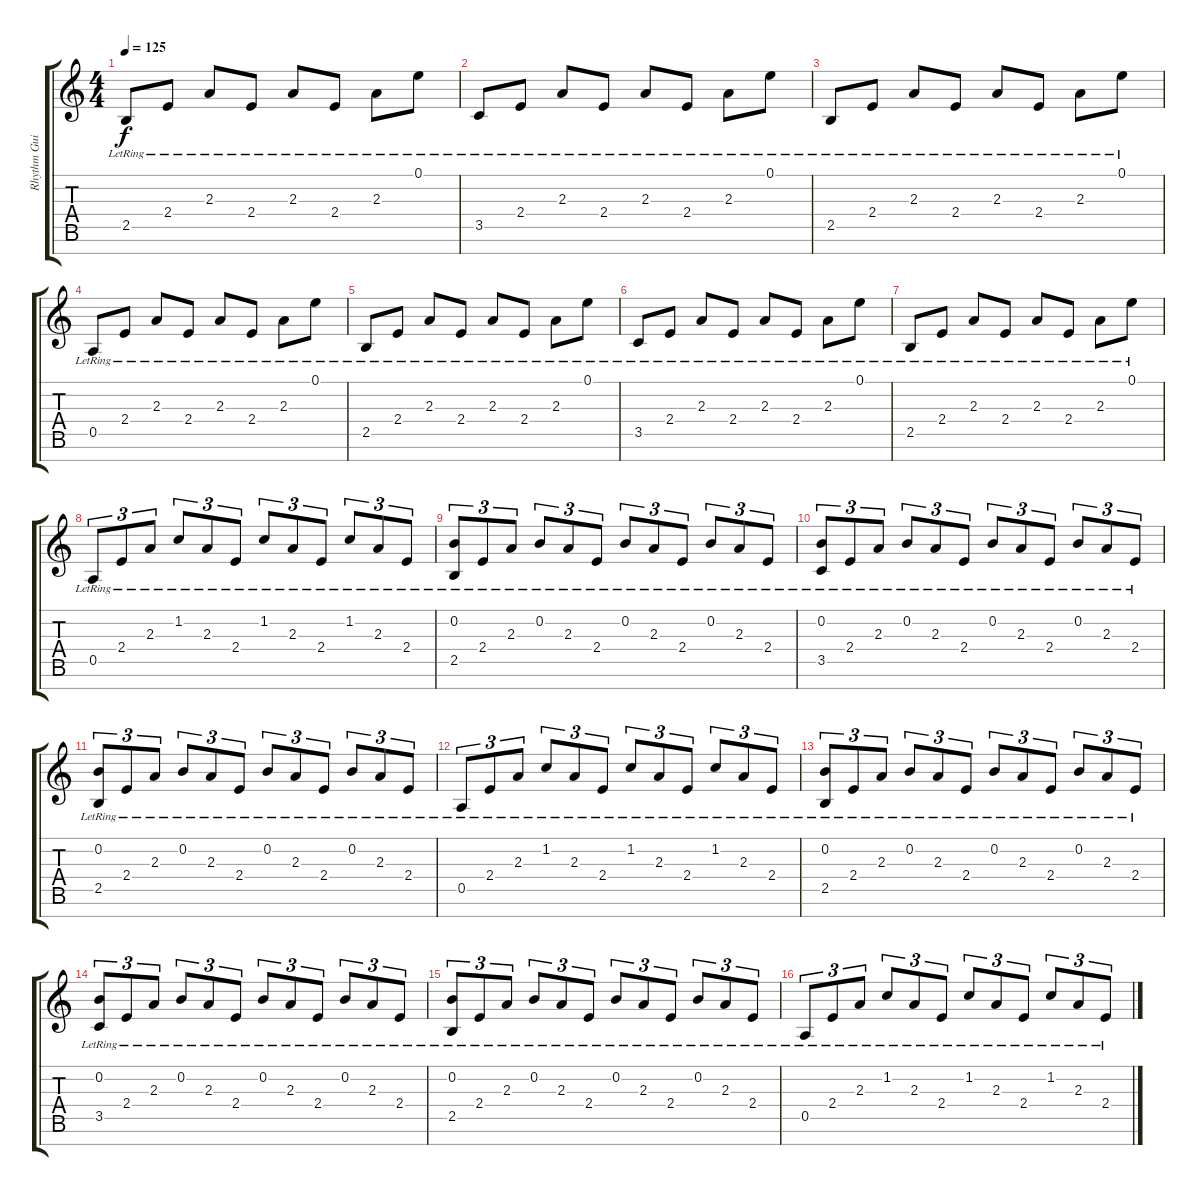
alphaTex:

\track ("Rhythm Guitar" "Rhythm Gui") {instrument electricguitarclean}
\staff {score tabs}
\tuning (E4 B3 G3 D3 A2 E2 B1) {hide}
\ts (4 4)
\tempo 125
\clef g2
\ks c
2.5{lr}.8{dy f} 2.4{lr}.8 2.3{lr}.8 2.4{lr}.8 2.3{lr}.8 2.4{lr}.8 2.3{lr}.8 0.1{lr}.8 |
3.5{lr}.8 2.4{lr}.8 2.3{lr}.8 2.4{lr}.8 2.3{lr}.8 2.4{lr}.8 2.3{lr}.8 0.1{lr}.8 |
2.5{lr}.8 2.4{lr}.8 2.3{lr}.8 2.4{lr}.8 2.3{lr}.8 2.4{lr}.8 2.3{lr}.8 0.1{lr}.8 |
0.5{lr}.8 2.4{lr}.8 2.3{lr}.8 2.4{lr}.8 2.3{lr}.8 2.4{lr}.8 2.3{lr}.8 0.1{lr}.8 |
2.5{lr}.8 2.4{lr}.8 2.3{lr}.8 2.4{lr}.8 2.3{lr}.8 2.4{lr}.8 2.3{lr}.8 0.1{lr}.8 |
3.5{lr}.8 2.4{lr}.8 2.3{lr}.8 2.4{lr}.8 2.3{lr}.8 2.4{lr}.8 2.3{lr}.8 0.1{lr}.8 |
2.5{lr}.8 2.4{lr}.8 2.3{lr}.8 2.4{lr}.8 2.3{lr}.8 2.4{lr}.8 2.3{lr}.8 0.1{lr}.8 |
0.5{lr}.8{tu (3 2)} 2.4{lr}.8{tu (3 2)} 2.3{lr}.8{tu (3 2)} 1.2{lr}.8{tu (3 2)} 2.3{lr}.8{tu (3 2)} 2.4{lr}.8{tu (3 2)} 1.2{lr}.8{tu (3 2)} 2.3{lr}.8{tu (3 2)} 2.4{lr}.8{tu (3 2)} 1.2{lr}.8{tu (3 2)} 2.3{lr}.8{tu (3 2)} 2.4{lr}.8{tu (3 2)} |
(0.2{lr} 2.5{lr}).8{tu (3 2)} 2.4{lr}.8{tu (3 2)} 2.3{lr}.8{tu (3 2)} 0.2{lr}.8{tu (3 2)} 2.3{lr}.8{tu (3 2)} 2.4{lr}.8{tu (3 2)} 0.2{lr}.8{tu (3 2)} 2.3{lr}.8{tu (3 2)} 2.4{lr}.8{tu (3 2)} 0.2{lr}.8{tu (3 2)} 2.3{lr}.8{tu (3 2)} 2.4{lr}.8{tu (3 2)} |
(0.2{lr} 3.5{lr}).8{tu (3 2)} 2.4{lr}.8{tu (3 2)} 2.3{lr}.8{tu (3 2)} 0.2{lr}.8{tu (3 2)} 2.3{lr}.8{tu (3 2)} 2.4{lr}.8{tu (3 2)} 0.2{lr}.8{tu (3 2)} 2.3{lr}.8{tu (3 2)} 2.4{lr}.8{tu (3 2)} 0.2{lr}.8{tu (3 2)} 2.3{lr}.8{tu (3 2)} 2.4{lr}.8{tu (3 2)} |
(0.2{lr} 2.5{lr}).8{tu (3 2)} 2.4{lr}.8{tu (3 2)} 2.3{lr}.8{tu (3 2)} 0.2{lr}.8{tu (3 2)} 2.3{lr}.8{tu (3 2)} 2.4{lr}.8{tu (3 2)} 0.2{lr}.8{tu (3 2)} 2.3{lr}.8{tu (3 2)} 2.4{lr}.8{tu (3 2)} 0.2{lr}.8{tu (3 2)} 2.3{lr}.8{tu (3 2)} 2.4{lr}.8{tu (3 2)} |
0.5{lr}.8{tu (3 2)} 2.4{lr}.8{tu (3 2)} 2.3{lr}.8{tu (3 2)} 1.2{lr}.8{tu (3 2)} 2.3{lr}.8{tu (3 2)} 2.4{lr}.8{tu (3 2)} 1.2{lr}.8{tu (3 2)} 2.3{lr}.8{tu (3 2)} 2.4{lr}.8{tu (3 2)} 1.2{lr}.8{tu (3 2)} 2.3{lr}.8{tu (3 2)} 2.4{lr}.8{tu (3 2)} |
(0.2{lr} 2.5{lr}).8{tu (3 2)} 2.4{lr}.8{tu (3 2)} 2.3{lr}.8{tu (3 2)} 0.2{lr}.8{tu (3 2)} 2.3{lr}.8{tu (3 2)} 2.4{lr}.8{tu (3 2)} 0.2{lr}.8{tu (3 2)} 2.3{lr}.8{tu (3 2)} 2.4{lr}.8{tu (3 2)} 0.2{lr}.8{tu (3 2)} 2.3{lr}.8{tu (3 2)} 2.4{lr}.8{tu (3 2)} |
(0.2{lr} 3.5{lr}).8{tu (3 2)} 2.4{lr}.8{tu (3 2)} 2.3{lr}.8{tu (3 2)} 0.2{lr}.8{tu (3 2)} 2.3{lr}.8{tu (3 2)} 2.4{lr}.8{tu (3 2)} 0.2{lr}.8{tu (3 2)} 2.3{lr}.8{tu (3 2)} 2.4{lr}.8{tu (3 2)} 0.2{lr}.8{tu (3 2)} 2.3{lr}.8{tu (3 2)} 2.4{lr}.8{tu (3 2)} |
(0.2{lr} 2.5{lr}).8{tu (3 2)} 2.4{lr}.8{tu (3 2)} 2.3{lr}.8{tu (3 2)} 0.2{lr}.8{tu (3 2)} 2.3{lr}.8{tu (3 2)} 2.4{lr}.8{tu (3 2)} 0.2{lr}.8{tu (3 2)} 2.3{lr}.8{tu (3 2)} 2.4{lr}.8{tu (3 2)} 0.2{lr}.8{tu (3 2)} 2.3{lr}.8{tu (3 2)} 2.4{lr}.8{tu (3 2)} |
0.5{lr}.8{tu (3 2)} 2.4{lr}.8{tu (3 2)} 2.3{lr}.8{tu (3 2)} 1.2{lr}.8{tu (3 2)} 2.3{lr}.8{tu (3 2)} 2.4{lr}.8{tu (3 2)} 1.2{lr}.8{tu (3 2)} 2.3{lr}.8{tu (3 2)} 2.4{lr}.8{tu (3 2)} 1.2{lr}.8{tu (3 2)} 2.3{lr}.8{tu (3 2)} 2.4{lr}.8{tu (3 2)}
